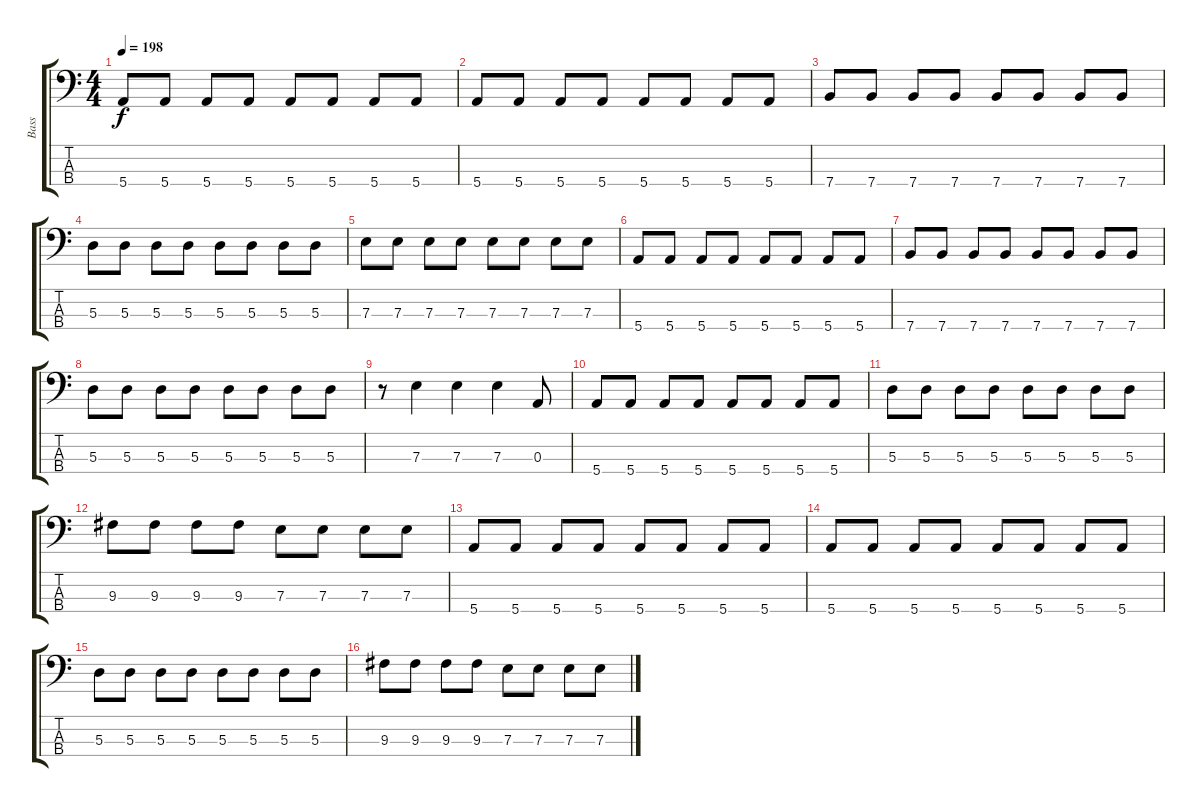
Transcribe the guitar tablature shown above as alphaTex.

\track ("Bass" "Bass") {instrument electricbasspick}
\staff {score tabs}
\tuning (G2 D2 A1 E1) {hide}
\ts (4 4)
\tempo 198
\clef f4
\ks c
5.4.8{dy f} 5.4.8 5.4.8 5.4.8 5.4.8 5.4.8 5.4.8 5.4.8 |
5.4.8 5.4.8 5.4.8 5.4.8 5.4.8 5.4.8 5.4.8 5.4.8 |
7.4.8 7.4.8 7.4.8 7.4.8 7.4.8 7.4.8 7.4.8 7.4.8 |
5.3.8 5.3.8 5.3.8 5.3.8 5.3.8 5.3.8 5.3.8 5.3.8 |
7.3.8 7.3.8 7.3.8 7.3.8 7.3.8 7.3.8 7.3.8 7.3.8 |
5.4.8 5.4.8 5.4.8 5.4.8 5.4.8 5.4.8 5.4.8 5.4.8 |
7.4.8 7.4.8 7.4.8 7.4.8 7.4.8 7.4.8 7.4.8 7.4.8 |
5.3.8 5.3.8 5.3.8 5.3.8 5.3.8 5.3.8 5.3.8 5.3.8 |
r.8 7.3.4 7.3.4 7.3.4 0.3.8 |
5.4.8 5.4.8 5.4.8 5.4.8 5.4.8 5.4.8 5.4.8 5.4.8 |
5.3.8 5.3.8 5.3.8 5.3.8 5.3.8 5.3.8 5.3.8 5.3.8 |
9.3.8 9.3.8 9.3.8 9.3.8 7.3.8 7.3.8 7.3.8 7.3.8 |
5.4.8 5.4.8 5.4.8 5.4.8 5.4.8 5.4.8 5.4.8 5.4.8 |
5.4.8 5.4.8 5.4.8 5.4.8 5.4.8 5.4.8 5.4.8 5.4.8 |
5.3.8 5.3.8 5.3.8 5.3.8 5.3.8 5.3.8 5.3.8 5.3.8 |
9.3.8 9.3.8 9.3.8 9.3.8 7.3.8 7.3.8 7.3.8 7.3.8
